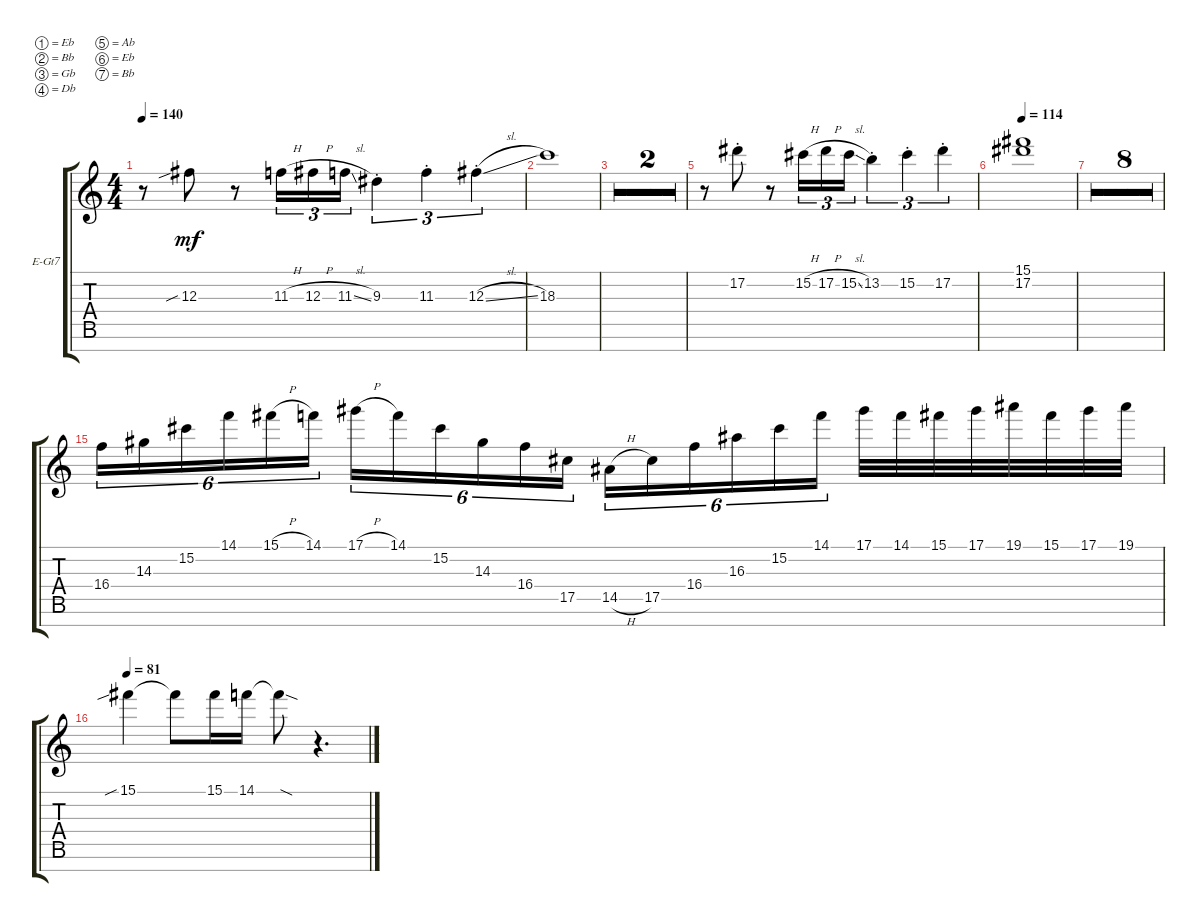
\defaultSystemsLayout 4
\bracketExtendMode groupsimilarinstruments
\firstSystemTrackNameOrientation horizontal
\otherSystemsTrackNameOrientation horizontal
\track ("Electric Guitar" "E-Gt7") {multiBarRest instrument overdrivenguitar}
\staff {score tabs}
\tuning (Eb4 Bb3 Gb3 Db3 Ab2 Eb2 Bb1)
\ts (4 4)
\tempo 140
\clef g2
\ks c
r.8{dy mf} 12.3{sib}.8 r.8 11.3{h}.16{tu (3 2)} 12.3{h}.16{tu (3 2)} 11.3{sl}.16{tu (3 2)} 9.3{st}.4{tu (3 2)} 11.3{st}.4{tu (3 2)} 12.3{sl st}.4{tu (3 2)} |
18.3.1 |
|
|
r.8 17.2{st}.8 r.8 15.2{h}.16{tu (3 2)} 17.2{h}.16{tu (3 2)} 15.2{sl}.16{tu (3 2)} 13.2{st}.4{tu (3 2)} 15.2{st}.4{tu (3 2)} 17.2{st}.4{tu (3 2)} |
\tempo 114
(15.1 17.2).1 |
|
|
|
|
|
\tempo 114
|
|
|
16.4.16{tu (6 4)} 14.3.16{tu (6 4)} 15.2.16{tu (6 4)} 14.1.16{tu (6 4)} 15.1{h}.16{tu (6 4)} 14.1.16{tu (6 4)} 17.1{h}.16{tu (6 4)} 14.1.16{tu (6 4)} 15.2.16{tu (6 4)} 14.3.16{tu (6 4)} 16.4.16{tu (6 4)} 17.5.16{tu (6 4)} 14.5{h}.16{tu (6 4)} 17.5.16{tu (6 4)} 16.4.16{tu (6 4)} 16.3.16{tu (6 4)} 15.2.16{tu (6 4)} 14.1.16{tu (6 4)} 17.1.32 14.1.32 15.1.32 17.1.32 19.1.32 15.1.32 17.1.32 19.1.32 |
\tempo 81
15.1{sib}.4 15.1{t}.8 15.1.16 14.1.16 14.1{sod t}.8 r.4{d}
